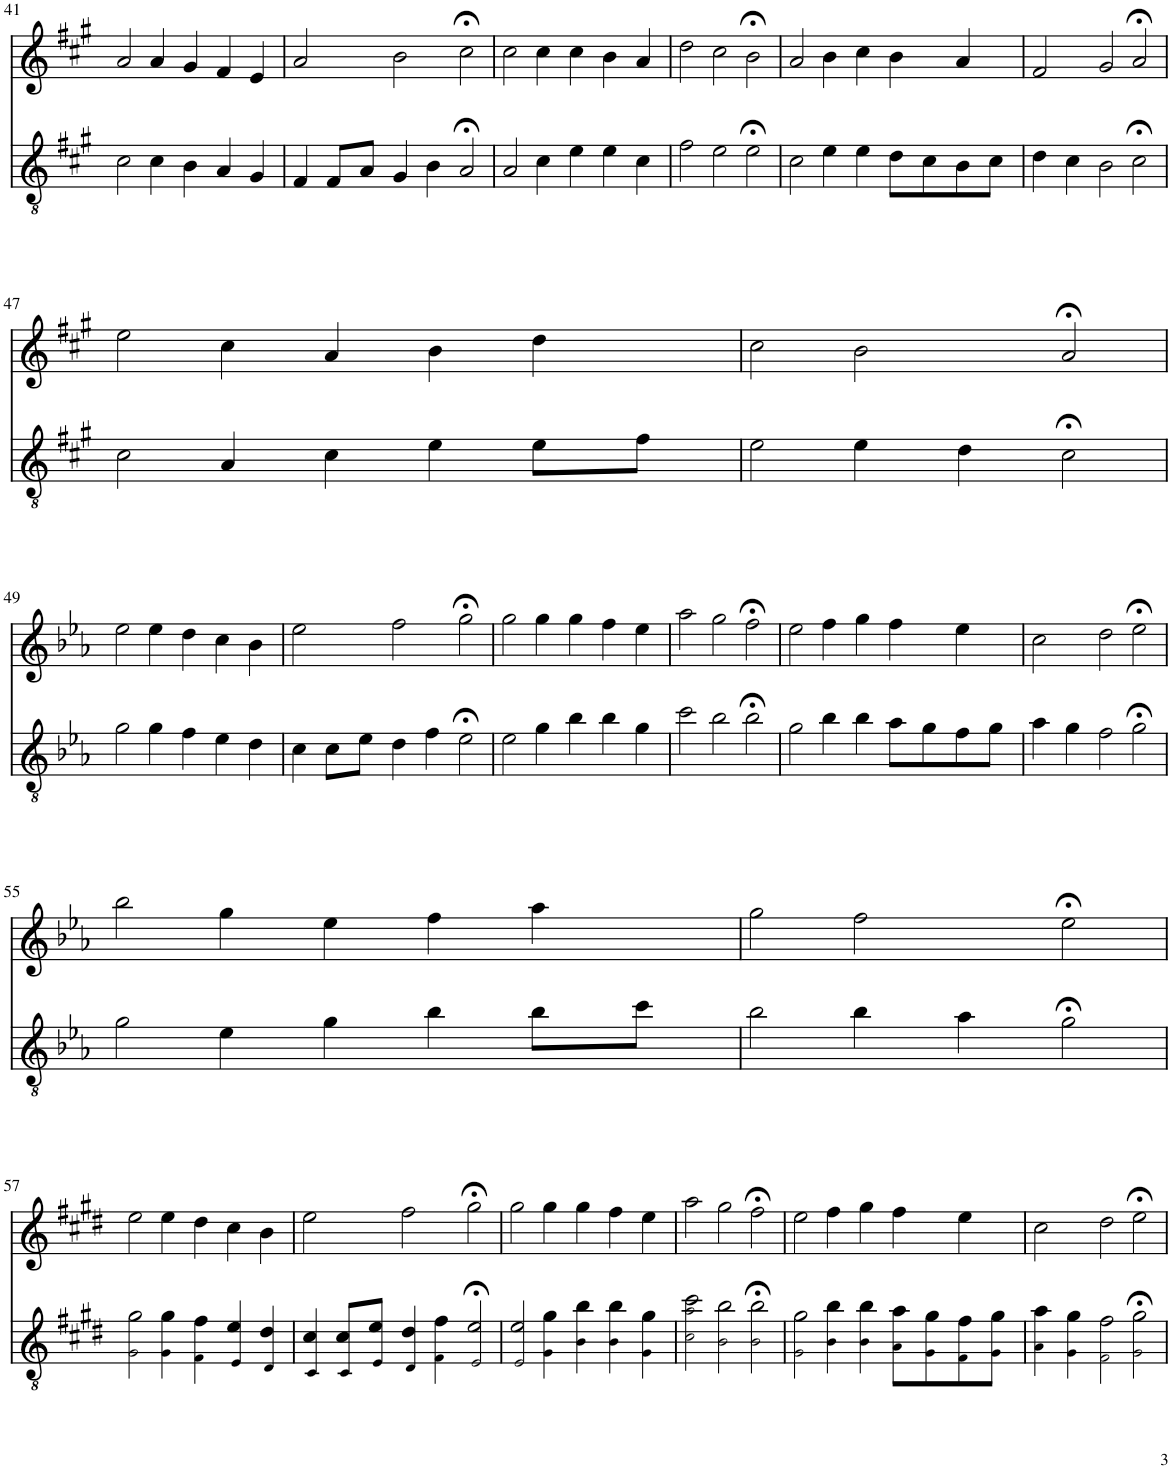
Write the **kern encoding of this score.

**kern	**kern
*part1	*part1
*staff2	*staff1
*I"Piano	*
*I'Pno.	*
!!LO:PB:g=z
*clefGv2	*clefG2
*k[f#c#g#]	*k[f#c#g#]
*M6/4	*M6/4
=41	=41
2c#\	2a/
4c#\	4a/
4B\	4g#/
4A/	4f#/
4G#/	4e/
=42	=42
4F#/	2a/
8F#/L	.
8A/J	.
4G#/	2b\
4B\	.
2A;</	2cc#;<\
=43	=43
2A/	2cc#\
4c#\	4cc#\
4e\	4cc#\
4e\	4b\
4c#\	4a/
=44	=44
2f#\	2dd\
2e\	2cc#\
2e;<\	2b;<\
=45	=45
2c#\	2a/
4e\	4b\
4e\	4cc#\
8d\L	4b\
8c#\	.
8B\	4a/
8c#\J	.
=46	=46
4d\	2f#/
4c#\	.
2B\	2g#/
2c#;<\	2a;</
!!LO:LB:g=z
=47	=47
2c#\	2ee\
4A/	4cc#\
4c#\	4a/
4e\	4b\
8e\L	4dd\
8f#\J	.
=48	=48
2e\	2cc#\
4e\	2b\
4d\	.
2c#;<\	2a;</
!!LO:LB:g=z
=49	=49
*k[b-e-a-]	*k[b-e-a-]
2g\	2ee-\
4g\	4ee-\
4f\	4dd\
4e-\	4cc\
4d\	4b-\
=50	=50
4c\	2ee-\
8c\L	.
8e-\J	.
4d\	2ff\
4f\	.
2e-;<\	2gg;<\
=51	=51
2e-\	2gg\
4g\	4gg\
4b-\	4gg\
4b-\	4ff\
4g\	4ee-\
=52	=52
2cc\	2aa-\
2b-\	2gg\
2b-;<\	2ff;<\
=53	=53
2g\	2ee-\
4b-\	4ff\
4b-\	4gg\
8a-\L	4ff\
8g\	.
8f\	4ee-\
8g\J	.
=54	=54
4a-\	2cc\
4g\	.
2f\	2dd\
2g;<\	2ee-;<\
!!LO:LB:g=z
=55	=55
2g\	2bb-\
4e-\	4gg\
4g\	4ee-\
4b-\	4ff\
8b-\L	4aa-\
8cc\J	.
=56	=56
2b-\	2gg\
4b-\	2ff\
4a-\	.
2g;<\	2ee-;<\
!!LO:LB:g=z
=57	=57
*k[f#c#g#d#]	*k[f#c#g#d#]
2G#!\ 2g#\	2ee\
4G#!\ 4g#\	4ee\
4F#!\ 4f#\	4dd#\
4E!/ 4e/	4cc#\
4D#!/ 4d#/	4b\
=58	=58
4C#!/ 4c#/	2ee\
8C#!/ 8c#/L	.
8E!/ 8e/J	.
4D#!/ 4d#/	2ff#\
4F#!\ 4f#\	.
2E!/;< 2e/;<	2gg#;<\
=59	=59
2E!/ 2e/	2gg#\
4G#!\ 4g#\	4gg#\
4B!\ 4b\	4gg#\
4B!\ 4b\	4ff#\
4G#!\ 4g#\	4ee\
=60	=60
2c#!\ 2a!\ 2cc#\	2aa\
2B!\ 2b\	2gg#\
2B!\;< 2b\;<	2ff#;<\
=61	=61
2G#!\ 2g#\	2ee\
4B!\ 4b\	4ff#\
4B!\ 4b\	4gg#\
8A!\ 8a\L	4ff#\
8G#!\ 8g#\	.
8F#!\ 8f#\	4ee\
8G#!\ 8g#\J	.
=62	=62
4A!\ 4a\	2cc#\
4G#!\ 4g#\	.
2F#!\ 2f#\	2dd#\
2G#!\;< 2g#\;<	2ee;<\
=	=
*-	*-
